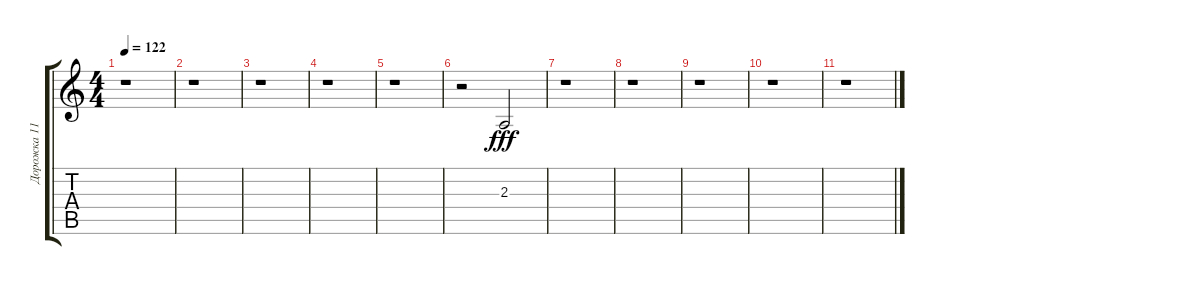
\track ("Дорожка 11" "Дорожка 11") {instrument reversecymbal}
\staff {score tabs}
\tuning (E4 B3 G3 D3 A2 E2) {hide}
\ts (4 4)
\tempo 122
\clef g2
\ks c
r.1{dy fff} |
r.1 |
r.1 |
r.1 |
r.1 |
r.2 2.3.2 |
r.1 |
r.1 |
r.1 |
r.1 |
r.1
